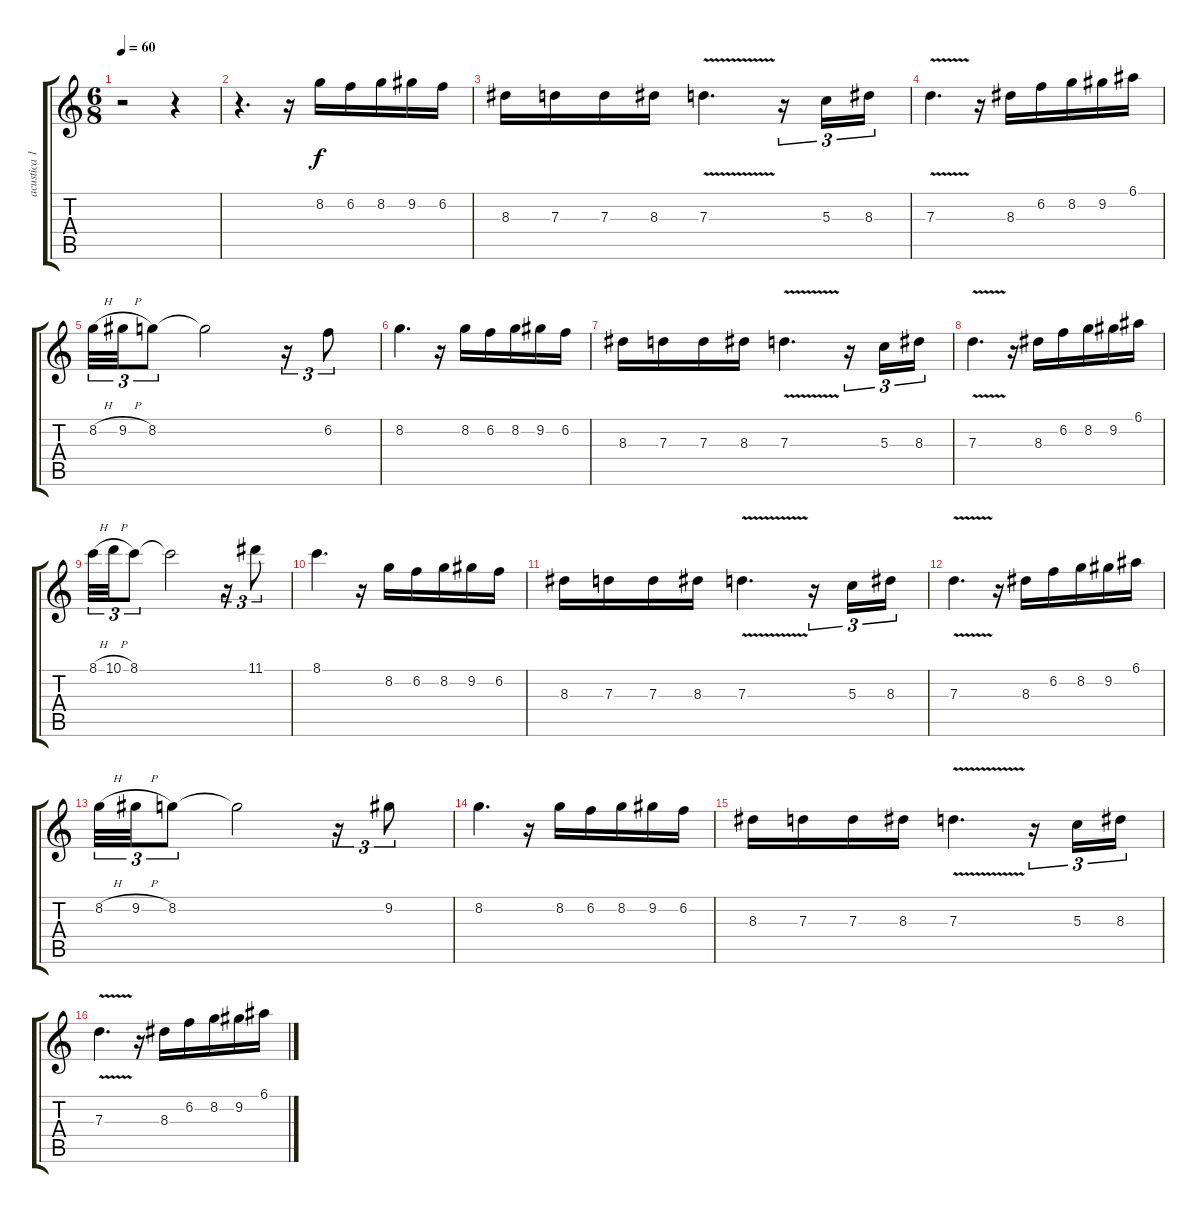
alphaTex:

\track ("acustica 1" "acustica 1") {instrument acousticguitarnylon}
\staff {score tabs}
\tuning (E4 B3 G3 D3 A2 E2) {hide}
\ts (6 8)
\tempo 60
\clef g2
\ks c
r.2{dy f} r.4 |
r.4{d} r.16 8.2.16 6.2.16 8.2.16 9.2.16 6.2.16 |
8.3.16 7.3.16 7.3.16 8.3.16 7.3{v}.4{d} r.16{tu (3 2)} 5.3.16{tu (3 2)} 8.3.16{tu (3 2)} |
7.3{v}.4{d} r.16 8.3.16 6.2.16 8.2.16 9.2.16 6.1.16 |
8.2{h}.32{tu (3 2)} 9.2{h}.32{tu (3 2)} 8.2.8{tu (3 2)} 8.2{t}.2 r.16{tu (3 2)} 6.2.8{tu (3 2)} |
8.2.4{d} r.16 8.2.16 6.2.16 8.2.16 9.2.16 6.2.16 |
8.3.16 7.3.16 7.3.16 8.3.16 7.3{v}.4{d} r.16{tu (3 2)} 5.3.16{tu (3 2)} 8.3.16{tu (3 2)} |
7.3{v}.4{d} r.16 8.3.16 6.2.16 8.2.16 9.2.16 6.1.16 |
8.1{h}.32{tu (3 2)} 10.1{h}.32{tu (3 2)} 8.1.8{tu (3 2)} 8.1{t}.2 r.16{tu (3 2)} 11.1.8{tu (3 2)} |
8.1.4{d} r.16 8.2.16 6.2.16 8.2.16 9.2.16 6.2.16 |
8.3.16 7.3.16 7.3.16 8.3.16 7.3{v}.4{d} r.16{tu (3 2)} 5.3.16{tu (3 2)} 8.3.16{tu (3 2)} |
7.3{v}.4{d} r.16 8.3.16 6.2.16 8.2.16 9.2.16 6.1.16 |
8.2{h}.32{tu (3 2)} 9.2{h}.32{tu (3 2)} 8.2.8{tu (3 2)} 8.2{t}.2 r.16{tu (3 2)} 9.2.8{tu (3 2)} |
8.2.4{d} r.16 8.2.16 6.2.16 8.2.16 9.2.16 6.2.16 |
8.3.16 7.3.16 7.3.16 8.3.16 7.3{v}.4{d} r.16{tu (3 2)} 5.3.16{tu (3 2)} 8.3.16{tu (3 2)} |
7.3{v}.4{d} r.16 8.3.16 6.2.16 8.2.16 9.2.16 6.1.16
